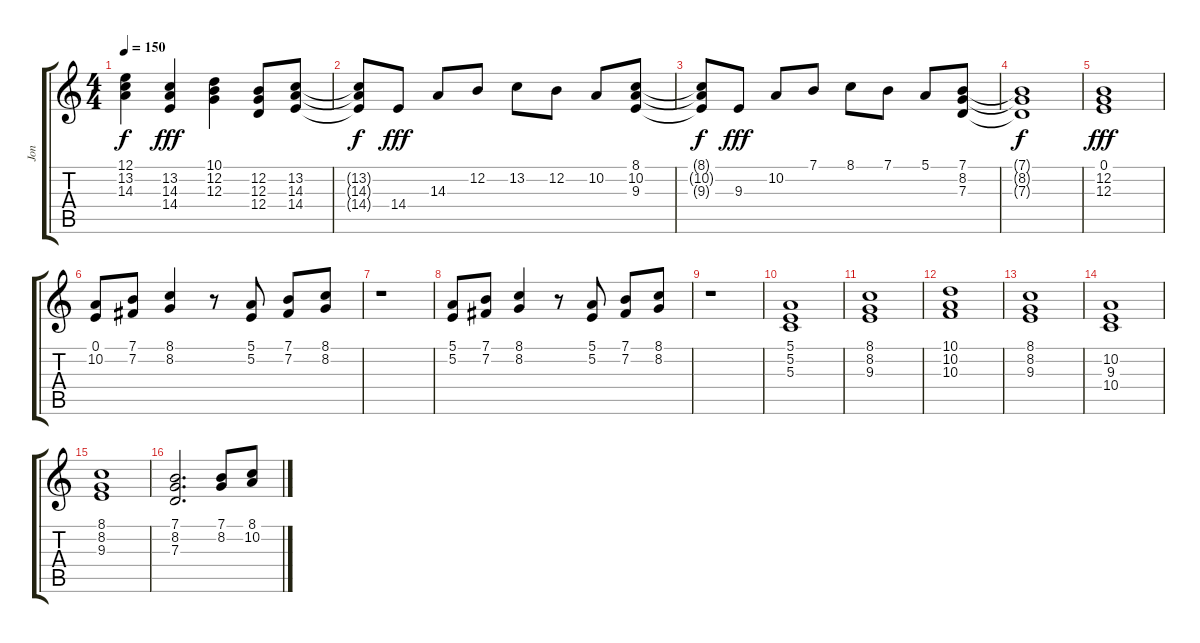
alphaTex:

\track ("Jon" "Jon") {instrument drawbarorgan}
\staff {score tabs}
\tuning (E4 B3 G3 D3 A2 E2) {hide}
\ts (4 4)
\tempo 150
\clef g2
\ks c
(12.1{t} 13.2{t} 14.3{t}).4{dy f} (13.2 14.3 14.4).4{dy fff} (10.1 12.2 12.3).4 (12.2 12.3 12.4).8 (13.2 14.3 14.4).8 |
(13.2{t} 14.3{t} 14.4{t}).8{dy f} 14.4.8{dy fff} 14.3.8 12.2.8 13.2.8 12.2.8 10.2.8 (8.1 10.2 9.3).8 |
(8.1{t} 10.2{t} 9.3{t}).8{dy f} 9.3.8{dy fff} 10.2.8 7.1.8 8.1.8 7.1.8 5.1.8 (7.1 8.2 7.3).8 |
(7.1{t} 8.2{t} 7.3{t}).1{dy f} |
(0.1 12.2 12.3).1{dy fff} |
(0.1 10.2).8 (7.1 7.2).8 (8.1 8.2).4 r.8 (5.1 5.2).8 (7.1 7.2).8 (8.1 8.2).8 |
r.1 |
(5.1 5.2).8 (7.1 7.2).8 (8.1 8.2).4 r.8 (5.1 5.2).8 (7.1 7.2).8 (8.1 8.2).8 |
r.1 |
(5.1 5.2 5.3).1 |
(8.1 8.2 9.3).1 |
(10.1 10.2 10.3).1 |
(8.1 8.2 9.3).1 |
(10.2 9.3 10.4).1 |
(8.1 8.2 9.3).1 |
(7.1 8.2 7.3).2{d} (7.1 8.2).8 (8.1 10.2).8
